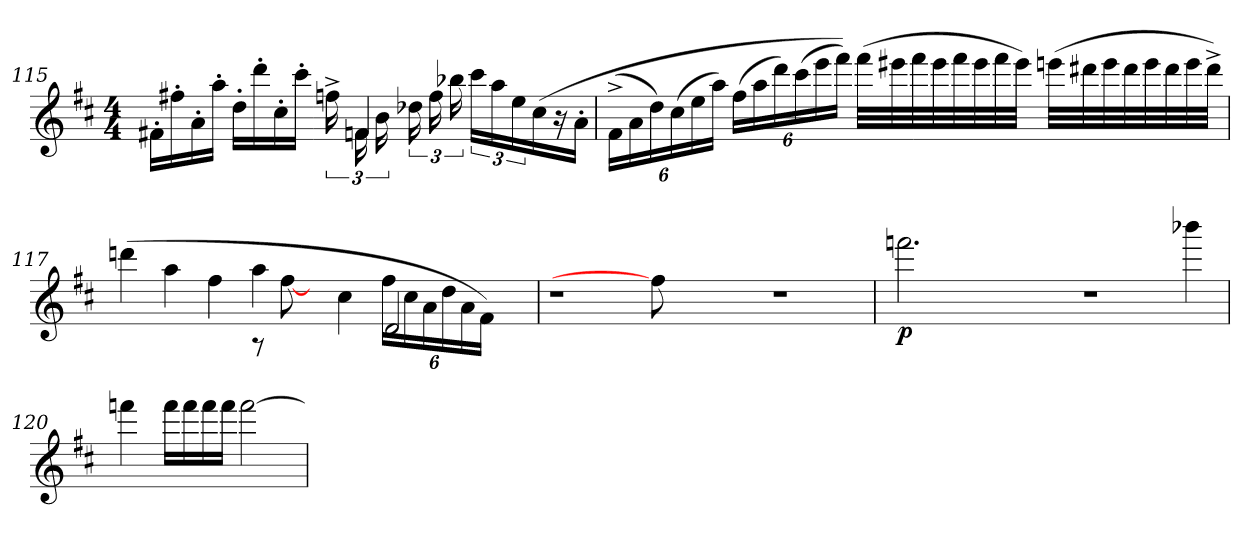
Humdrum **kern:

**kern	**dynam
*part1	*part1
*staff1	*staff1
*clefG2	*
*k[f#c#]	*
*M4/4	*
=115	=115
*^	*
16f#X'\LL	24%13ryy	.
16ff#X'\	.	.
16a'\	.	.
16aa'\JJ	.	.
16dd'\LL	.	.
16ddd'\	.	.
16cc#'\	.	.
16ccc#'\JJ	.	.
24ffn^\	.	.
24fn\	(>4f/	.
24b\	.	.
24dd-X\	.	.
24ff\	.	.
24bb-X\	.	.
24ccc#\LL	.	.
24aa\	48%13ryy	.
24ee\	.	.
(16cc#\	.	.
16r	.	.
16a'\JJ	.	.
*v	*v	*
=116	=116
(>24f#^\LL	.
24a\	.
24dd\)	.
(>24cc#\	.
24ee\	.
24aa\JJ)	.
(>24ff#\LL	.
24aa\	.
24ddd\)	.
(>24ccc#\	.
24eee\	.
24fff#\JJ))	.
(>32fff#\LLL	.
32eee#X\	.
32fff#\	.
32eee#\	.
32fff#\	.
32eee#\	.
32fff#\	.
32eee#\JJJ)	.
(>32eeen\LLL	.
32ddd#X\	.
32eee\	.
32ddd#\	.
32eee\	.
32ddd#\	.
32eee\	.
32ddd#^\JJJ)	.
=117	=117
*^	*
(>4dddn\	2.ryy	.
4aa\	.	.
4ff#\	.	.
4aa\	8rA	.
.	[8ff#\	.
8ryy	4.ryy	.
4cc#\	.	.
24ff#\LL	2d/	.
24cc#\	.	.
24a\	.	.
24dd\	.	.
24a\	.	.
24f#\JJ)	.	.
4ryy	.	.
=118	=118	=118
1ryy	1r	.
1ryy	8ff#\]	.
.	1...ryy	.
1rdd	.	.
*v	*v	*
=119	=119
!	!LO:DY:b
2.fffn\	p
1ryy	.
1r	.
4bbb-X\	.
=120	=120
4fffn\	.
16fff\LL	.
16fff\	.
16fff\	.
16fff\JJ	.
[2fff\	.
=	=
*-	*-
